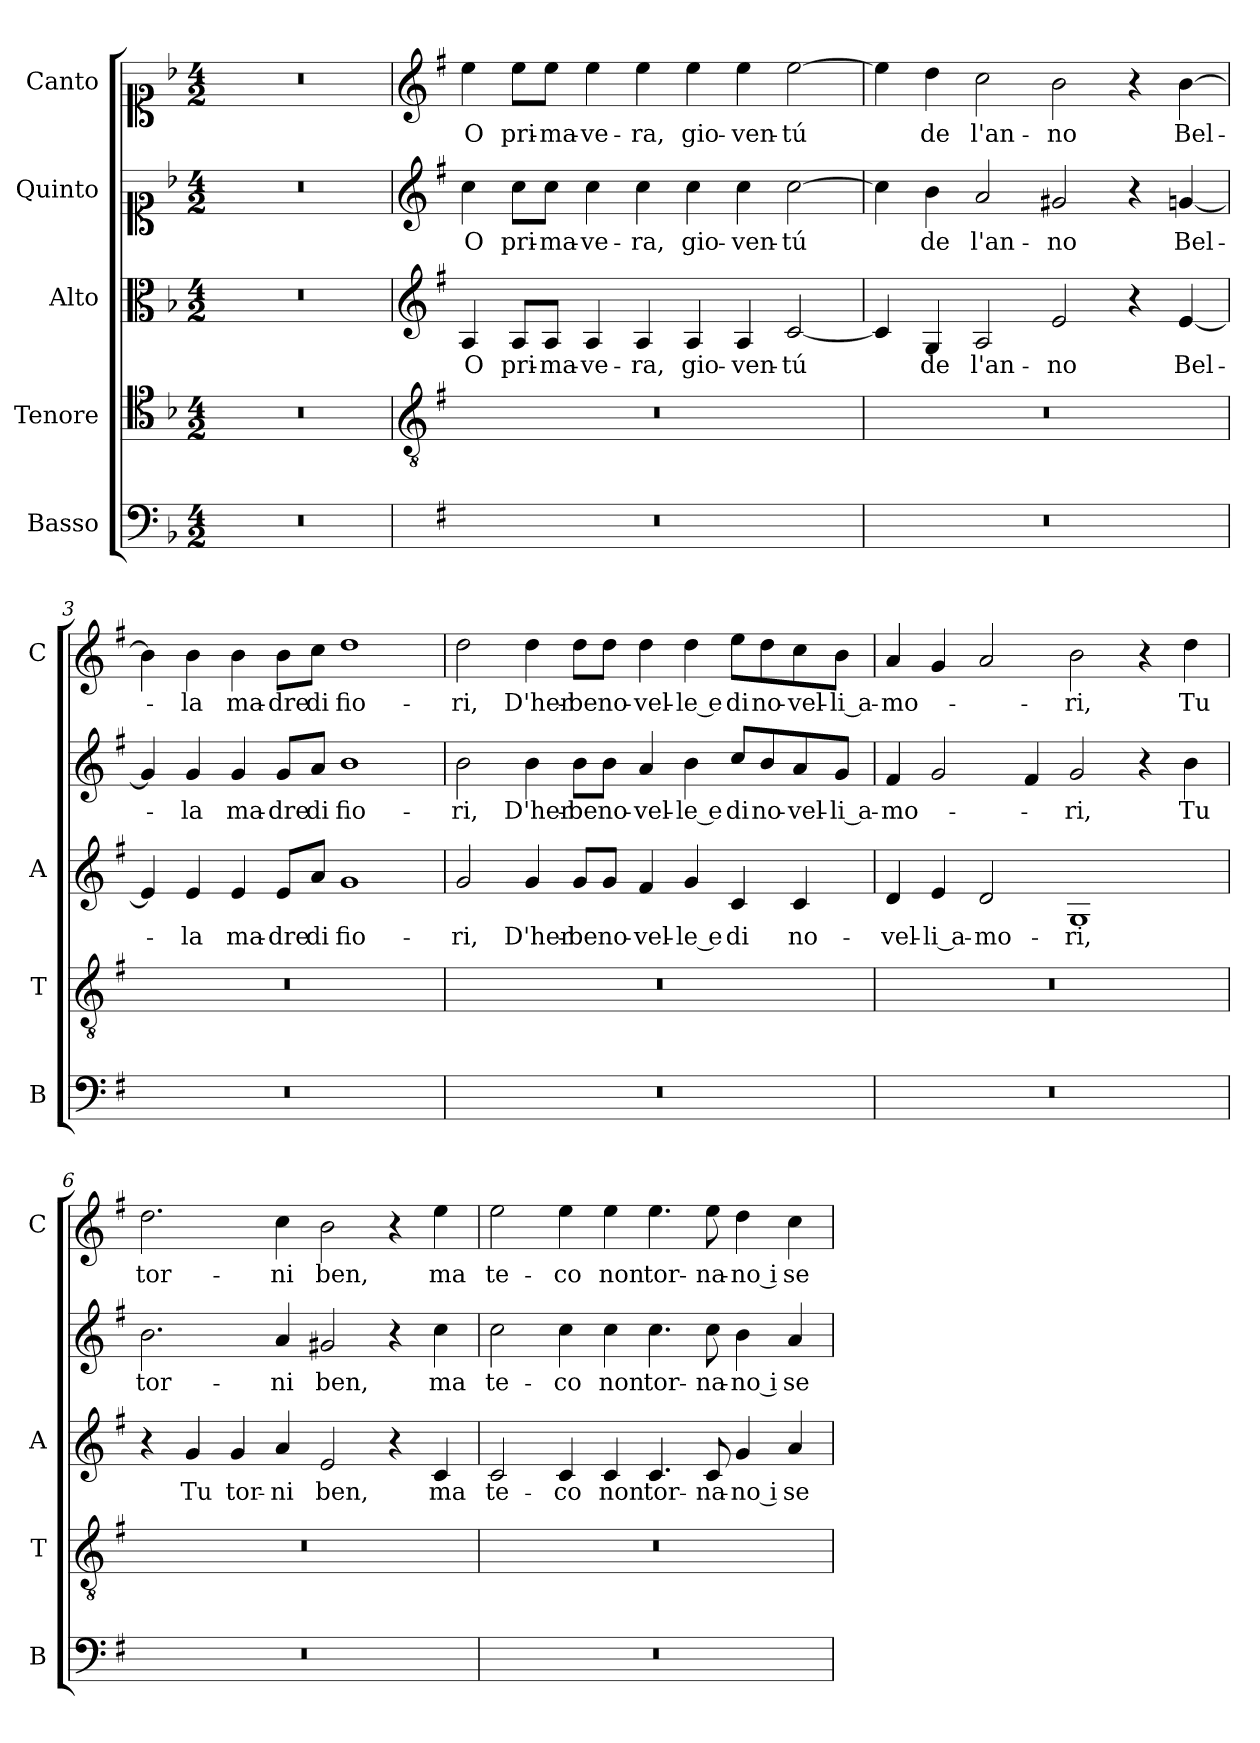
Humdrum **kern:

**kern	**kern	**kern	**text	**kern	**text	**kern	**text
*part5	*part4	*part3	*part3	*part2	*part2	*part1	*part1
*staff5	*staff4	*staff3	*staff3	*staff2	*staff2	*staff1	*staff1
*I"Basso	*I"Tenore	*I"Alto	*	*I"Quinto	*	*I"Canto	*
*I'B	*I'T	*I'A	*	*	*	*I'C	*
*clefF4	*clefC4	*clefC3	*	*clefC1	*	*clefC1	*
*k[b-]	*k[b-]	*k[b-]	*	*k[b-]	*	*k[b-]	*
*F:	*F:	*F:	*	*F:	*	*F:	*
*M4/2	*M4/2	*M4/2	*	*M4/2	*	*M4/2	*
=	=	=	=	=	=	=	=
0r	0r	0r	.	0r	.	0r	.
=1	=1	=1	=1	=1	=1	=1	=1
*	*clefGv2	*clefG2	*	*clefG2	*	*clefG2	*
*k[f#]	*k[f#]	*k[f#]	*	*k[f#]	*	*k[f#]	*
*G:	*G:	*G:	*	*G:	*	*G:	*
!	!	!	!LO:LY:b	!	!LO:LY:b	!	!LO:LY:b
0r	0r	4A/	O	4cc\	O	4ee\	O
!	!	!	!LO:LY:b	!	!LO:LY:b	!	!LO:LY:b
.	.	8A/L	pri-	8cc\L	pri-	8ee\L	pri-
!	!	!	!LO:LY:b	!	!LO:LY:b	!	!LO:LY:b
.	.	8A/J	-ma-	8cc\J	-ma-	8ee\J	-ma-
!	!	!	!LO:LY:b	!	!LO:LY:b	!	!LO:LY:b
.	.	4A/	-ve-	4cc\	-ve-	4ee\	-ve-
!	!	!	!LO:LY:b	!	!LO:LY:b	!	!LO:LY:b
.	.	4A/	-ra,	4cc\	-ra,	4ee\	-ra,
!	!	!	!LO:LY:b	!	!LO:LY:b	!	!LO:LY:b
.	.	4A/	gio-	4cc\	gio-	4ee\	gio-
!	!	!	!LO:LY:b	!	!LO:LY:b	!	!LO:LY:b
.	.	4A/	-ven-	4cc\	-ven-	4ee\	-ven-
!	!	!	!LO:LY:b	!	!LO:LY:b	!	!LO:LY:b
.	.	[2c/	-tú	[2cc\	-tú	[2ee\	-tú
=2	=2	=2	=2	=2	=2	=2	=2
0r	0r	4c/]	.	4cc\]	.	4ee\]	.
!	!	!	!LO:LY:b	!	!LO:LY:b	!	!LO:LY:b
.	.	4G/	de	4b\	de	4dd\	de
!	!	!	!LO:LY:b	!	!LO:LY:b	!	!LO:LY:b
.	.	2A/	l'an-	2a/	l'an-	2cc\	l'an-
!	!	!	!LO:LY:b	!	!LO:LY:b	!	!LO:LY:b
.	.	2e/	-no	2g#X/	-no	2b\	-no
.	.	4r	.	4r	.	4r	.
!	!	!	!LO:LY:b	!	!LO:LY:b	!	!LO:LY:b
.	.	[4e/	Bel-	[4gn/	Bel-	[4b\	Bel-
=3	=3	=3	=3	=3	=3	=3	=3
0r	0r	4e/]	.	4g/]	.	4b\]	.
!	!	!	!LO:LY:b	!	!LO:LY:b	!	!LO:LY:b
.	.	4e/	-la	4g/	-la	4b\	-la
!	!	!	!LO:LY:b	!	!LO:LY:b	!	!LO:LY:b
.	.	4e/	ma-	4g/	ma-	4b\	ma-
!	!	!	!LO:LY:b	!	!LO:LY:b	!	!LO:LY:b
.	.	8e/L	-dre	8g/L	-dre	8b\L	-dre
!	!	!	!LO:LY:b	!	!LO:LY:b	!	!LO:LY:b
.	.	8a/J	di	8a/J	di	8cc\J	di
!	!	!	!LO:LY:b	!	!LO:LY:b	!	!LO:LY:b
.	.	1g	fio-	1b	fio-	1dd	fio-
!!LO:LB:g=z
=4	=4	=4	=4	=4	=4	=4	=4
!	!	!	!LO:LY:b	!	!LO:LY:b	!	!LO:LY:b
0r	0r	2g/	-ri,	2b\	-ri,	2dd\	-ri,
!	!	!	!LO:LY:b	!	!LO:LY:b	!	!LO:LY:b
.	.	4g/	D'her-	4b\	D'her-	4dd\	D'her-
!	!	!	!LO:LY:b	!	!LO:LY:b	!	!LO:LY:b
.	.	8g/L	-be	8b\L	-be	8dd\L	-be
!	!	!	!LO:LY:b	!	!LO:LY:b	!	!LO:LY:b
.	.	8g/J	no-	8b\J	no-	8dd\J	no-
!	!	!	!LO:LY:b	!	!LO:LY:b	!	!LO:LY:b
.	.	4f#/	-vel-	4a/	-vel-	4dd\	-vel-
!	!	!	!LO:LY:b	!	!LO:LY:b	!	!LO:LY:b
.	.	4g/	-le e	4b\	-le e	4dd\	-le e
!	!	!	!LO:LY:b	!	!LO:LY:b	!	!LO:LY:b
.	.	4c/	di	8cc/L	di	8ee\L	di
!	!	!	!	!	!LO:LY:b	!	!LO:LY:b
.	.	.	.	8b/	no-	8dd\	no-
!	!	!	!LO:LY:b	!	!LO:LY:b	!	!LO:LY:b
.	.	4c/	no-	8a/	-vel-	8cc\	-vel-
!	!	!	!	!	!LO:LY:b	!	!LO:LY:b
.	.	.	.	8g/J	-li a-	8b\J	-li a-
=5	=5	=5	=5	=5	=5	=5	=5
!	!	!	!LO:LY:b	!	!LO:LY:b	!	!LO:LY:b
0r	0r	4d/	-vel-	4f#/	-mo-	4a/	-mo-
!	!	!	!LO:LY:b	!	!	!	!
.	.	4e/	-li a-	2g/	.	4g/	.
!	!	!	!LO:LY:b	!	!	!	!
.	.	2d/	-mo-	.	.	2a/	.
.	.	.	.	4f#/	.	.	.
!	!	!	!LO:LY:b	!	!LO:LY:b	!	!LO:LY:b
.	.	1G	-ri,	2g/	-ri,	2b\	-ri,
.	.	.	.	4r	.	4r	.
!	!	!	!	!	!LO:LY:b	!	!LO:LY:b
.	.	.	.	4b\	Tu	4dd\	Tu
=6	=6	=6	=6	=6	=6	=6	=6
!	!	!	!	!	!LO:LY:b	!	!LO:LY:b
0r	0r	4r	.	2.b\	tor-	2.dd\	tor-
!	!	!	!LO:LY:b	!	!	!	!
.	.	4g/	Tu	.	.	.	.
!	!	!	!LO:LY:b	!	!	!	!
.	.	4g/	tor-	.	.	.	.
!	!	!	!LO:LY:b	!	!LO:LY:b	!	!LO:LY:b
.	.	4a/	-ni	4a/	-ni	4cc\	-ni
!	!	!	!LO:LY:b	!	!LO:LY:b	!	!LO:LY:b
.	.	2e/	ben,	2g#X/	ben,	2b\	ben,
.	.	4r	.	4r	.	4r	.
!	!	!	!LO:LY:b	!	!LO:LY:b	!	!LO:LY:b
.	.	4c/	ma	4cc\	ma	4ee\	ma
!!LO:LB:g=z
=7	=7	=7	=7	=7	=7	=7	=7
!	!	!	!LO:LY:b	!	!LO:LY:b	!	!LO:LY:b
0r	0r	2c/	te-	2cc\	te-	2ee\	te-
!	!	!	!LO:LY:b	!	!LO:LY:b	!	!LO:LY:b
.	.	4c/	-co	4cc\	-co	4ee\	-co
!	!	!	!LO:LY:b	!	!LO:LY:b	!	!LO:LY:b
.	.	4c/	non	4cc\	non	4ee\	non
!	!	!	!LO:LY:b	!	!LO:LY:b	!	!LO:LY:b
.	.	4.c/	tor-	4.cc\	tor-	4.ee\	tor-
!	!	!	!LO:LY:b	!	!LO:LY:b	!	!LO:LY:b
.	.	8c/	-na-	8cc\	-na-	8ee\	-na-
!	!	!	!LO:LY:b	!	!LO:LY:b	!	!LO:LY:b
.	.	4g/	-no i	4b\	-no i	4dd\	-no i
!	!	!	!LO:LY:b	!	!LO:LY:b	!	!LO:LY:b
.	.	4a/	se-	4a/	se-	4cc\	se-
=	=	=	=	=	=	=	=
*-	*-	*-	*-	*-	*-	*-	*-
